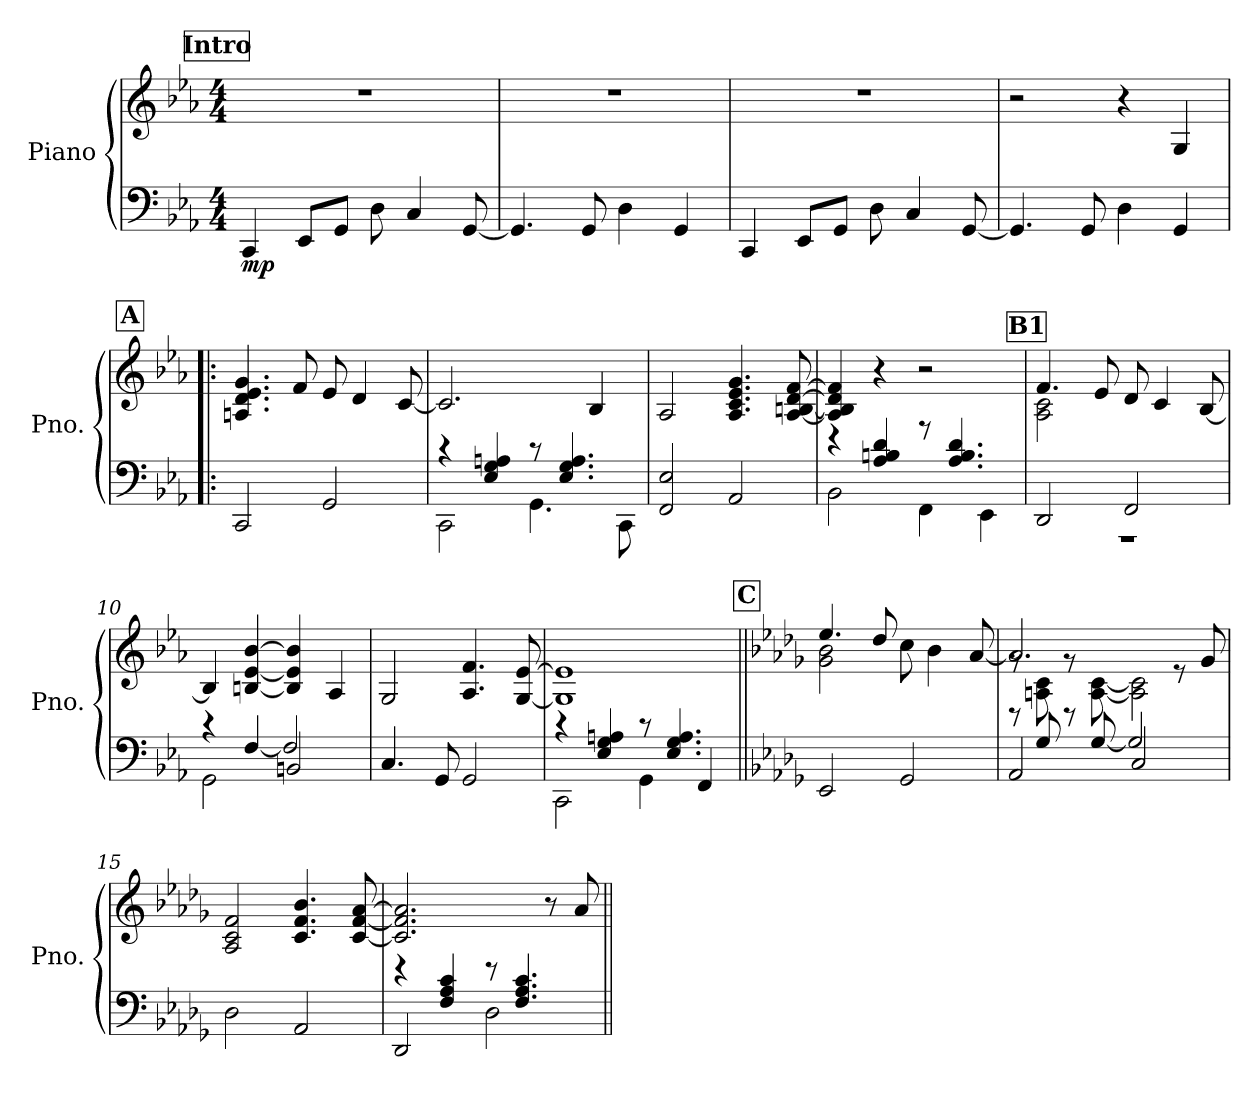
**kern	**kern	**dynam
*part1	*part1	*part1
*staff2	*staff1	*staff1/2
*I"Piano	*	*
*I'Pno.	*	*
*clefF4	*clefG2	*
*k[b-e-a-]	*k[b-e-a-]	*
*M4/4	*M4/4	*
*MM132	*MM132	*
!!LO:REH:place=s1:a:fs=14:t=Intro
=1	=1	=1
!	!	!LO:DY:b=2
4CC/	1r	mp
8EE-/L	.	.
8GG/J	.	.
8D\	.	.
4C/	.	.
[8GG/	.	.
=2	=2	=2
4.GG/]	1r	.
8GG/	.	.
4D\	.	.
4GG/	.	.
=3	=3	=3
4CC/	1r	.
8EE-/L	.	.
8GG/J	.	.
8D\	.	.
4C/	.	.
[8GG/	.	.
=4	=4	=4
4.GG/]	2r	.
8GG/	.	.
4D\	4r	.
4GG/	4G/	.
!!LO:LB:g=z
!!LO:REH:place=s1:a:fs=14:t=A
=5!|:	=5!|:	=5!|:
2CC/	4.An/ 4.d/ 4.e-/ 4.g/	.
.	8f/	.
2GG/	8e-/	.
.	4d/	.
.	[8c/	.
=6	=6	=6
*^	*	*
2CC\	4rc	2.c/]	.
.	4E-/ 4G/ 4An/	.	.
4.GG\	8rc	.	.
.	4.E-/ 4.G/ 4.A/	.	.
.	.	4B-/	.
8CC\	.	.	.
*v	*v	*	*
=7	=7	=7
2FF/ 2E-/	2A-/	.
2AA-/	4.A-/ 4.c/ 4.e-/ 4.g/	.
.	[8A-/ [8Bn/ [8d/ [8f/	.
=8	=8	=8
*^	*	*
2BB-\	4re	4A-/] 4B/] 4d/] 4f/]	.
.	4A-/ 4Bn/ 4d/	4r	.
4FF\	8rg	2r	.
.	4.A-/ 4.B/ 4.d/	.	.
4EE-\	.	.	.
!!LO:LB:g=z
!!LO:REH:place=s1:a:fs=14:t=B1
=9	=9	=9	=9
*	*	*^	*
2DD/	1r	4.f/	2A-\ 2c\	.
.	.	8e-/	.	.
2FF/	.	8d/	2ryy	.
.	.	4c/	.	.
.	.	[8B-/	.	.
*	*	*v	*v	*
=10	=10	=10	=10
2GG\	4rc	4B-/]	.
.	[4F/	[4Bn/ [4e-/ [4b-/	.
2BBn/	2F/]	4B/] 4e-/] 4b-/]	.
.	.	4A-/	.
*v	*v	*	*
=11	=11	=11
4.C/	2G/	.
8GG/	.	.
2GG/	4.A-/ 4.f/	.
.	[8G/ [8e-/	.
=12	=12	=12
*^	*	*
2CC\	4rc	1G] 1e-]	.
.	4E-/ 4G/ 4An/	.	.
4GG\	8rc	.	.
.	4.E-/ 4.G/ 4.A/	.	.
4FF/	.	.	.
*v	*v	*	*
!!LO:LB:g=z
!!LO:REH:place=s1:a:fs=14:t=C
=13||	=13||	=13||
*k[b-e-a-d-g-]	*k[b-e-a-d-g-]	*
*	*^	*
2EE-/	4.ee-/	2g-\ 2b-\	.
.	8dd-/	.	.
2GG-/	8cc\	2ryy	.
.	4b-\	.	.
.	[8a-/	.	.
=14	=14	=14	=14
*^	*	*	*
2AA-/	8re	2.a-/]	8rg	.
.	8G-/	.	8An\ 8c\	.
.	8re	.	8rg	.
.	[8G-/	.	[8A\ [8c\	.
2C/	2G-/]	.	2A\] 2c\]	.
.	.	8re	.	.
.	.	8g-/	.	.
*v	*v	*	*	*
*	*v	*v	*
=15	=15	=15
2D-\	2A-/ 2c/ 2f/	.
2AA-/	4.c/ 4.f/ 4.b-/	.
.	[8c/ [8f/ [8a-/	.
=16	=16	=16
*^	*	*
2DD-/	4re	2.c/] 2.f/] 2.a-/]	.
.	4F/ 4A-/ 4c/	.	.
2D-\	8re	.	.
.	4.F/ 4.A-/ 4.c/	.	.
.	.	8r	.
.	.	8a-/	.
*v	*v	*	*
=||	=||	=||
*-	*-	*-
